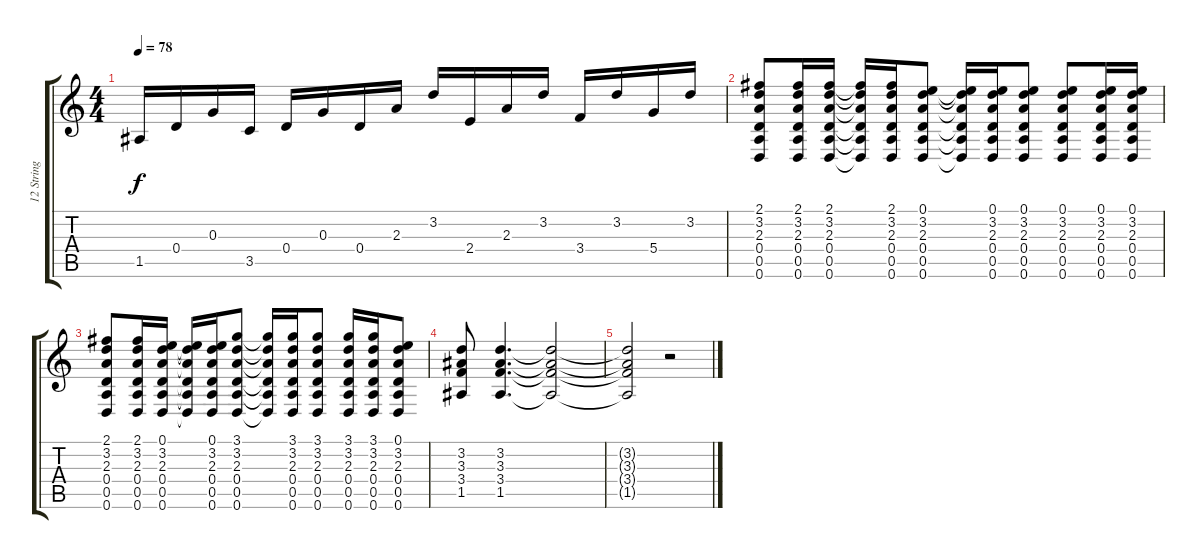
\track ("12 String Acoustic #2" "12 String ") {instrument acousticguitarsteel}
\staff {score tabs}
\tuning (E4 B3 G3 D3 A2 D2) {hide}
\ts (4 4)
\tempo 78
\clef g2
\ks c
1.5.16{dy f} 0.4.16 0.3.16 3.5.16 0.4.16 0.3.16 0.4.16 2.3.16 3.2.16 2.4.16 2.3.16 3.2.16 3.4.16 3.2.16 5.4.16 3.2.16 |
(2.1 3.2 2.3 0.4 0.5 0.6).8 (2.1 3.2 2.3 0.4 0.5 0.6).16 (2.1 3.2 2.3 0.4 0.5 0.6).16 (2.1{t} 3.2{t} 2.3{t} 0.4{t} 0.5{t} 0.6{t}).16 (2.1 3.2 2.3 0.4 0.5 0.6).16 (0.1 3.2 2.3 0.4 0.5 0.6).8 (0.1{t} 3.2{t} 2.3{t} 0.4{t} 0.5{t} 0.6{t}).16 (0.1 3.2 2.3 0.4 0.5 0.6).16 (0.1 3.2 2.3 0.4 0.5 0.6).8 (0.1 3.2 2.3 0.4 0.5 0.6).8 (0.1 3.2 2.3 0.4 0.5 0.6).16 (0.1 3.2 2.3 0.4 0.5 0.6).16 |
(2.1 3.2 2.3 0.4 0.5 0.6).8 (2.1 3.2 2.3 0.4 0.5 0.6).16 (0.1 3.2 2.3 0.4 0.5 0.6).16 (0.1{t} 3.2{t} 2.3{t} 0.4{t} 0.5{t} 0.6{t}).16 (0.1 3.2 2.3 0.4 0.5 0.6).16 (3.1 3.2 2.3 0.4 0.5 0.6).8 (3.1{t} 3.2{t} 2.3{t} 0.4{t} 0.5{t} 0.6{t}).16 (3.1 3.2 2.3 0.4 0.5 0.6).16 (3.1 3.2 2.3 0.4 0.5 0.6).8 (3.1 3.2 2.3 0.4 0.5 0.6).16 (3.1 3.2 2.3 0.4 0.5 0.6).16 (0.1 3.2 2.3 0.4 0.5 0.6).8 |
(3.2 3.3 3.4 1.5).8 (3.2 3.3 3.4 1.5).4{d} (3.2{t} 3.3{t} 3.4{t} 1.5{t}).2 |
(3.2{t} 3.3{t} 3.4{t} 1.5{t}).2 r.2
